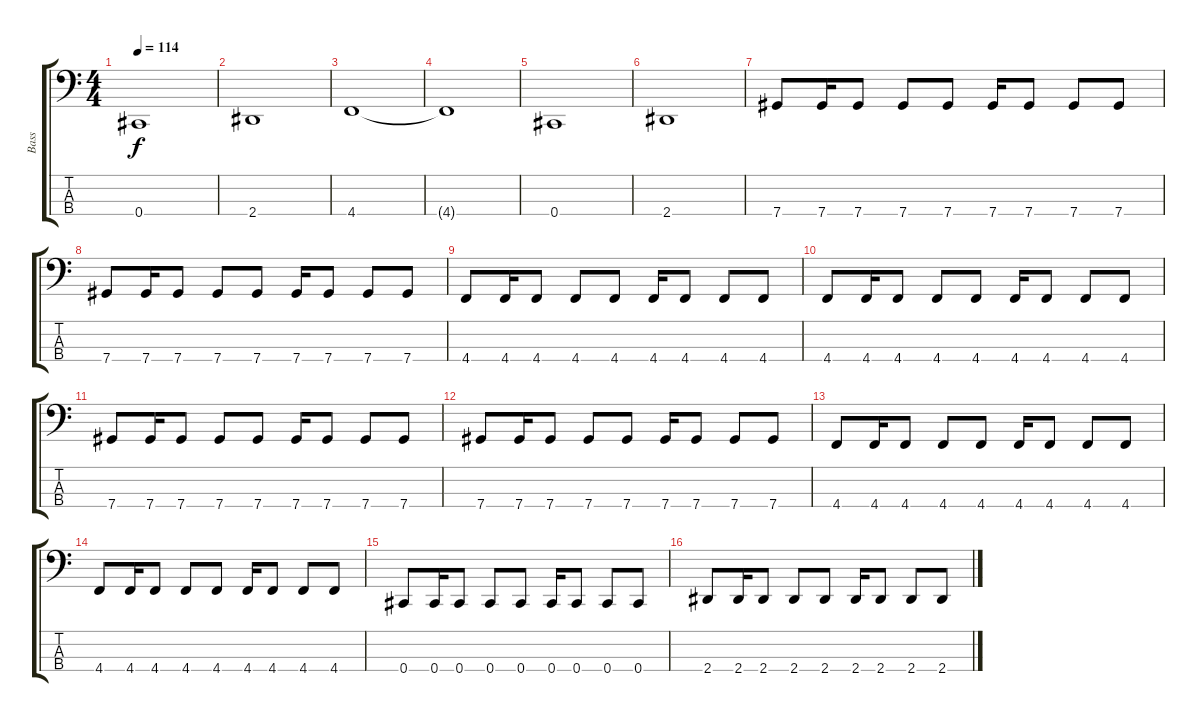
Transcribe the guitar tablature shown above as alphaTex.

\track ("Bass" "Bass") {instrument electricbasspick}
\staff {score tabs}
\tuning (Gb2 Db2 Ab1 Db1) {hide}
\ts (4 4)
\tempo 114
\clef f4
\ks c
0.4.1{dy f} |
2.4.1 |
4.4.1 |
4.4{t}.1 |
0.4.1 |
2.4.1 |
7.4.8 7.4.16 7.4.8 7.4.8 7.4.8 7.4.16 7.4.8 7.4.8 7.4.8 |
7.4.8 7.4.16 7.4.8 7.4.8 7.4.8 7.4.16 7.4.8 7.4.8 7.4.8 |
4.4.8 4.4.16 4.4.8 4.4.8 4.4.8 4.4.16 4.4.8 4.4.8 4.4.8 |
4.4.8 4.4.16 4.4.8 4.4.8 4.4.8 4.4.16 4.4.8 4.4.8 4.4.8 |
7.4.8 7.4.16 7.4.8 7.4.8 7.4.8 7.4.16 7.4.8 7.4.8 7.4.8 |
7.4.8 7.4.16 7.4.8 7.4.8 7.4.8 7.4.16 7.4.8 7.4.8 7.4.8 |
4.4.8 4.4.16 4.4.8 4.4.8 4.4.8 4.4.16 4.4.8 4.4.8 4.4.8 |
4.4.8 4.4.16 4.4.8 4.4.8 4.4.8 4.4.16 4.4.8 4.4.8 4.4.8 |
0.4.8 0.4.16 0.4.8 0.4.8 0.4.8 0.4.16 0.4.8 0.4.8 0.4.8 |
2.4.8 2.4.16 2.4.8 2.4.8 2.4.8 2.4.16 2.4.8 2.4.8 2.4.8
